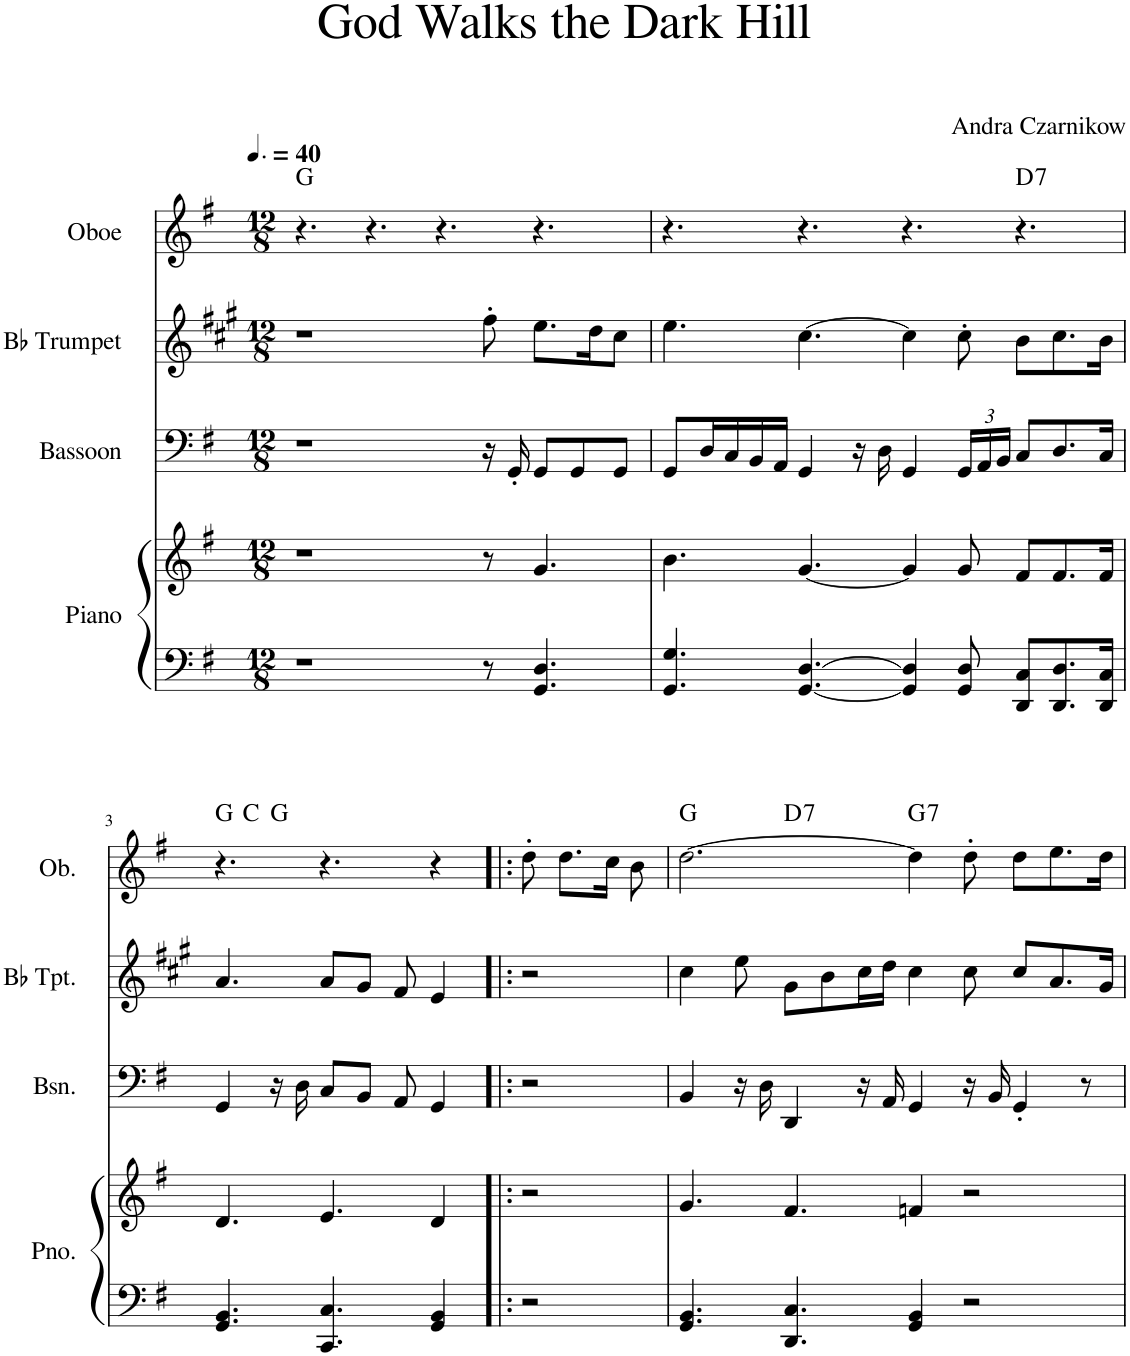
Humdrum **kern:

**kern	**kern	**kern	**kern	**kern	**harte
*part4	*part4	*part3	*part2	*part1	*part1
*staff5	*staff4	*staff3	*staff2	*staff1	*
*I"Piano	*	*I"Bassoon	*I"Bb Trumpet	*I"Oboe	*
*I'Pno.	*	*I'Bsn.	*I'Bb Tpt.	*I'Ob.	*
*clefF4	*clefG2	*clefF4	*clefG2	*clefG2	*
*	*	*	*Trd1c2	*	*
*k[f#]	*k[f#]	*k[f#]	*k[f#c#g#]	*k[f#]	*
*M12/8	*M12/8	*M12/8	*M12/8	*M12/8	*
*MM60	*MM60	*MM60	*MM60	*MM60	*
=1	=1	=1	=1	=1	=1
1r	1r	1r	1r	4.r	G:maj
.	.	.	.	4.r	.
.	.	.	.	4.r	.
8r	8r	16r	8ff#'\	.	.
.	.	16GG'/	.	.	.
4.GG/ 4.D/	4.g/	8GG/L	8.ee\L	4.r	.
.	.	8GG/	.	.	.
.	.	.	16dd\K	.	.
.	.	8GG/J	8cc#\J	.	.
=2	=2	=2	=2	=2	=2
4.GG/ 4.G/	4.b\	8GG/L	4.ee\	4.r	.
.	.	16D/L	.	.	.
.	.	16C/	.	.	.
.	.	16BB/	.	.	.
.	.	16AA/JJ	.	.	.
[4.GG/ [4.D/	[4.g/	4GG/	[4.cc#\	4.r	.
.	.	16r	.	.	.
.	.	16D\	.	.	.
4GG/] 4D/]	4g/]	4GG/	4cc#\]	4.r	.
*	*	*Xbrackettup	*	*	*
8GG/ 8D/	8g/	24GG/LL	8cc#'\	.	.
.	.	24AA/	.	.	.
.	.	24BB/JJ	.	.	.
!	!	!	!	!	!LO:H:kt=7
8DD/ 8C/L	8f#/L	8C/L	8b\L	4.r	D:7
8.DD/ 8.D/	8.f#/	8.D/	8.cc#\	.	.
16DD/ 16C/Jk	16f#/Jk	16C/Jk	16b\Jk	.	.
!!LO:LB:g=z
=3	=3	=3	=3	=3	=3
*	*	*	*	*^	*
*	*	*	*	*	*^	*
4.GG/ 4.BB/	4.d/	4GG/	4.a/	4.r	8ryy	4ryy	G:maj
.	.	.	.	.	2..ryy	.	C:maj
.	.	16r	.	.	.	2.ryy	G:maj
.	.	16D\	.	.	.	.	.
4.CC/ 4.C/	4.e/	8C/L	8a/L	4.r	.	.	.
.	.	8BB/J	8g#/J	.	.	.	.
.	.	8AA/	8f#/	.	.	.	.
4GG/ 4BB/	4d/	4GG/	4e/	4r	.	.	.
*	*	*	*	*v	*v	*v	*
=4!|:	=4!|:	=4!|:	=4!|:	=4!|:	=4!|:
2r	2r	2r	2r	8dd'\	.
.	.	.	.	8.dd\L	.
.	.	.	.	16cc\Jk	.
.	.	.	.	8b\	.
=5	=5	=5	=5	=5	=5
*	*	*	*	*^	*
4.GG/ 4.BB/	4.g/	4BB/	4cc#\	[2.dd\	4.ryy	G:maj
.	.	16r	8ee\	.	.	.
.	.	16D\	.	.	.	.
!	!	!	!	!	!	!LO:H:kt=7
4.DD/ 4.C/	4.f#/	4DD/	8g#\L	.	1ryy	D:7
.	.	.	8b\	.	.	.
.	.	16r	16cc#\L	.	.	.
.	.	16AA/	16dd\JJ	.	.	.
!	!	!	!	!	!	!LO:H:kt=7
4GG/ 4BB/	4fn/	4GG/	4cc#\	4dd\]	.	G:7
2r	2r	16r	8cc#\	8dd'\	.	.
.	.	16BB/	.	.	.	.
.	.	4GG'/	8cc#/L	8dd\L	.	.
.	.	.	8.a/	8.ee\	.	.
.	.	8r	.	.	8ryy	.
.	.	.	16g#/Jk	16dd\Jk	.	.
*	*	*	*	*v	*v	*
=	=	=	=	=	=
*-	*-	*-	*-	*-	*-
